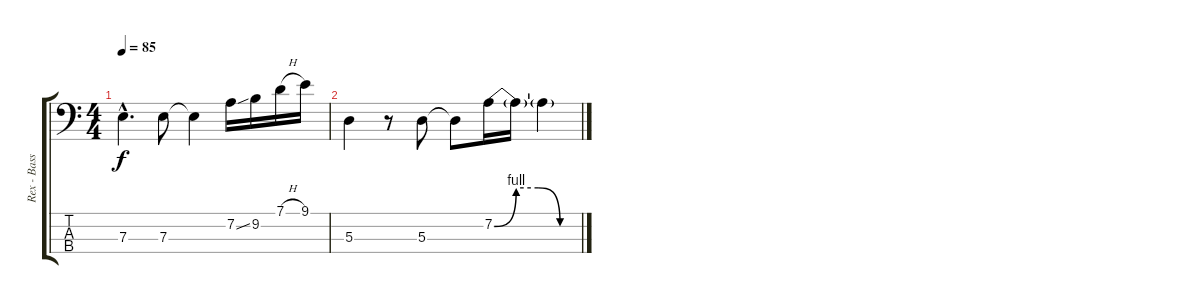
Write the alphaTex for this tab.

\track ("Rex - Bass" "Rex - Bass") {instrument fretlessbass}
\staff {score tabs}
\tuning (G2 D2 A1 E1) {hide}
\ts (4 4)
\tempo 85
\clef f4
\ks c
7.3{hac}.4{d dy f volume 0} 7.3.8 7.3{t}.4 7.2{ss}.16 9.2.16 7.1{h}.16 9.1.16 |
5.3.4 r.8 5.3.8 5.3{t}.8 7.2{be (custom 0 0 15 4 30 4 45 0 60 0)}.16 7.2{t}.16 7.2{t}.4
